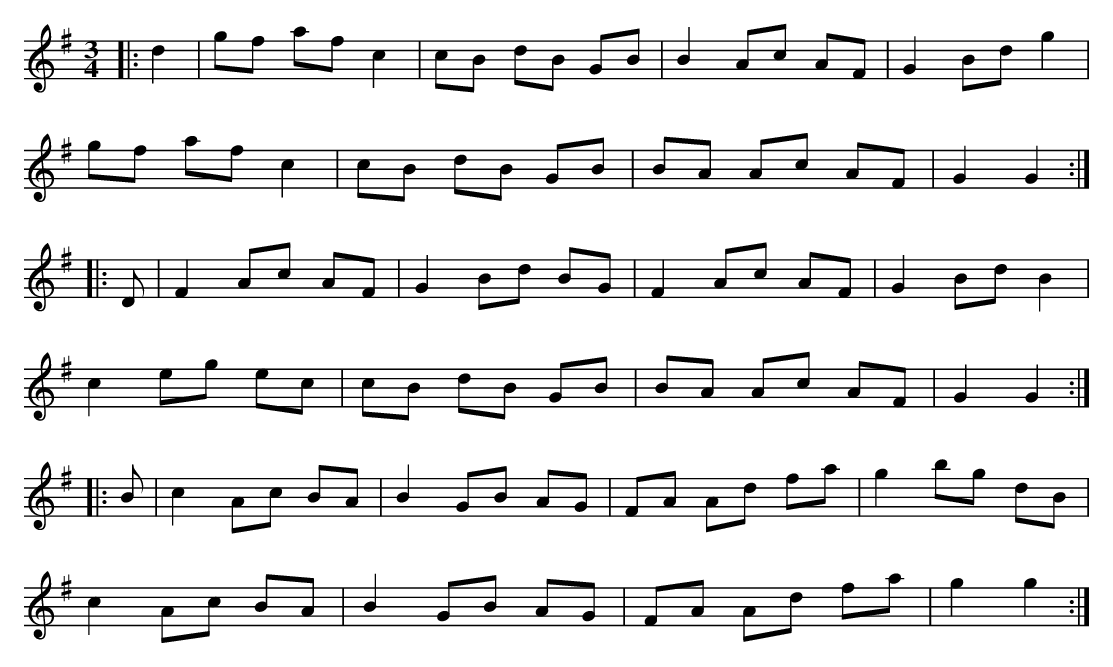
X:1
M:3/4
K:G
|:d2|gf af c2|cB dB GB|B2 Ac AF|G2 Bd g2|
gf af c2|cB dB GB|BA Ac AF|G2 G2:|
|:D|F2 Ac AF|G2 Bd BG|F2 Ac AF|G2 Bd B2|
c2 eg ec|cB dB GB|BA Ac AF|G2 G2:|
|:B|c2 Ac BA|B2 GB AG|FA Ad fa|g2 bg dB|
c2 Ac BA|B2 GB AG|FA Ad fa|g2 g2:|
